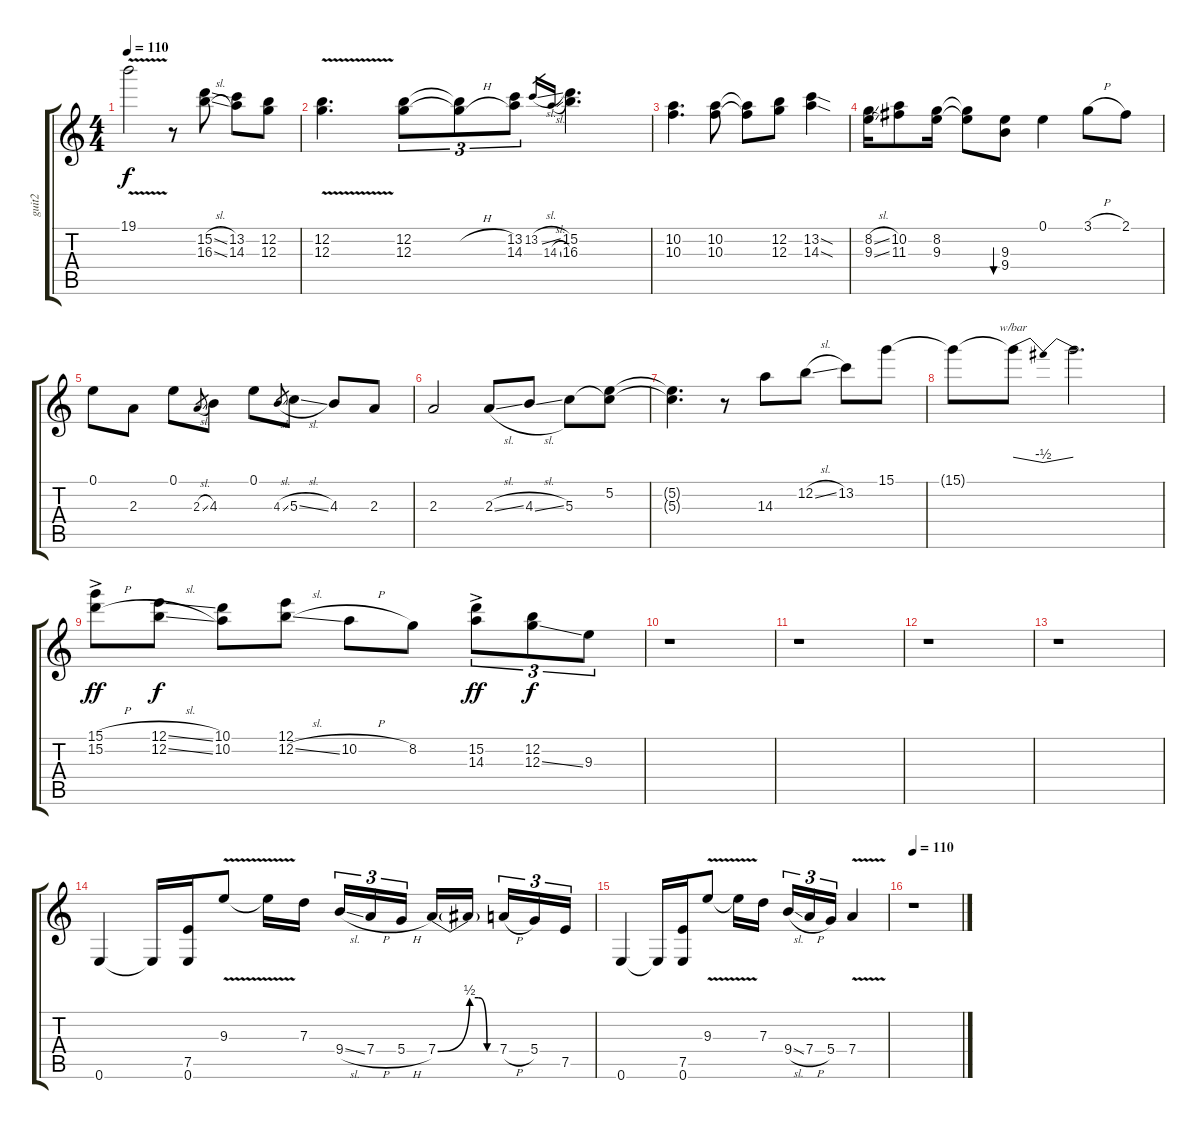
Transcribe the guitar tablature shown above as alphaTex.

\track ("guit2" "guit2") {instrument electricguitarjazz}
\staff {score tabs}
\tuning (E4 B3 G3 D3 A2 E2) {hide}
\ts (4 4)
\tempo 110
\clef g2
\ks c
19.1{v t}.2{dy f} r.8 (15.2{sl} 16.3{sl}).8 (13.2 14.3).8 (12.2 12.3).8 |
(12.2{v} 12.3{v}).4{d} (12.2 12.3).8{tu (3 2)} (12.2{h t} 12.3{h t}).8{tu (3 2)} (13.2 14.3).8{tu (3 2)} 13.2{sl}.16{gr} 14.3{sl}.16{gr} (15.2 16.3).4{d} |
(10.2 10.3).4{d} (10.2 10.3).8 (10.2{t} 10.3{t}).8 (12.2 12.3).8 (13.2{sod} 14.3{sod}).4 |
(8.2{sl} 9.3{sl}).16 (10.2 11.3).8 (8.2 9.3).16 (8.2{t} 9.3{t}).8 (9.3 9.4).8{bu 30} 0.1.4 3.1{h}.8 2.1.8 |
0.1.8 2.3.8 0.1.8 2.3{sl}.8{gr} 4.3.8 0.1.8 4.3{sl}.8{gr} 5.3{sl}.8 4.3.8 2.3.8 |
2.3.2 2.3{sl}.8 4.3{sl}.8 5.3.8 (5.2 5.3{t}).8 |
(5.2{t} 5.3{t}).4{d} r.8 14.3.8 12.2{sl}.8 13.2.8 15.1.8 |
15.1{t}.8 15.1{t}.8{tbe (dip default 0 0 30 -2 60 0)} 15.1{t}.2{d} |
(15.1{h ac} 15.2{h ac}).8{dy ff} (12.1{sl} 12.2{sl}).8{dy f} (10.1 10.2).8 (12.1 12.2{sl}).8 10.2{h}.8 8.2.8 (15.2{ac} 14.3{ac}).8{tu (3 2) dy ff} (12.2 12.3{ss}).8{tu (3 2) dy f} 9.3.8{tu (3 2)} |
r.1 |
r.1 |
r.1 |
r.1 |
0.6.4 0.6{t}.16 (7.5 0.6).16 9.3{v}.8 9.3{v t}.16 7.3.16{beam splitsecondary} 9.4{sl}.16{tu (3 2)} 7.4{h}.16{tu (3 2)} 5.4{h}.16{tu (3 2)} 7.4{be (bend 0 0 60 2)}.16 7.4{be (custom 0 2 20 2 40 0 60 0) t}.16{beam splitsecondary} 7.4{h}.16{tu (3 2)} 5.4.16{tu (3 2)} 7.5.16{tu (3 2)} |
0.6.4 0.6{t}.16 (7.5 0.6).16 9.3{v}.8 9.3{v t}.16 7.3.16{beam splitsecondary} 9.4{sl}.16{tu (3 2)} 7.4{h}.16{tu (3 2)} 5.4.16{tu (3 2)} 7.4{v}.4 |
\tempo 110
r.1
